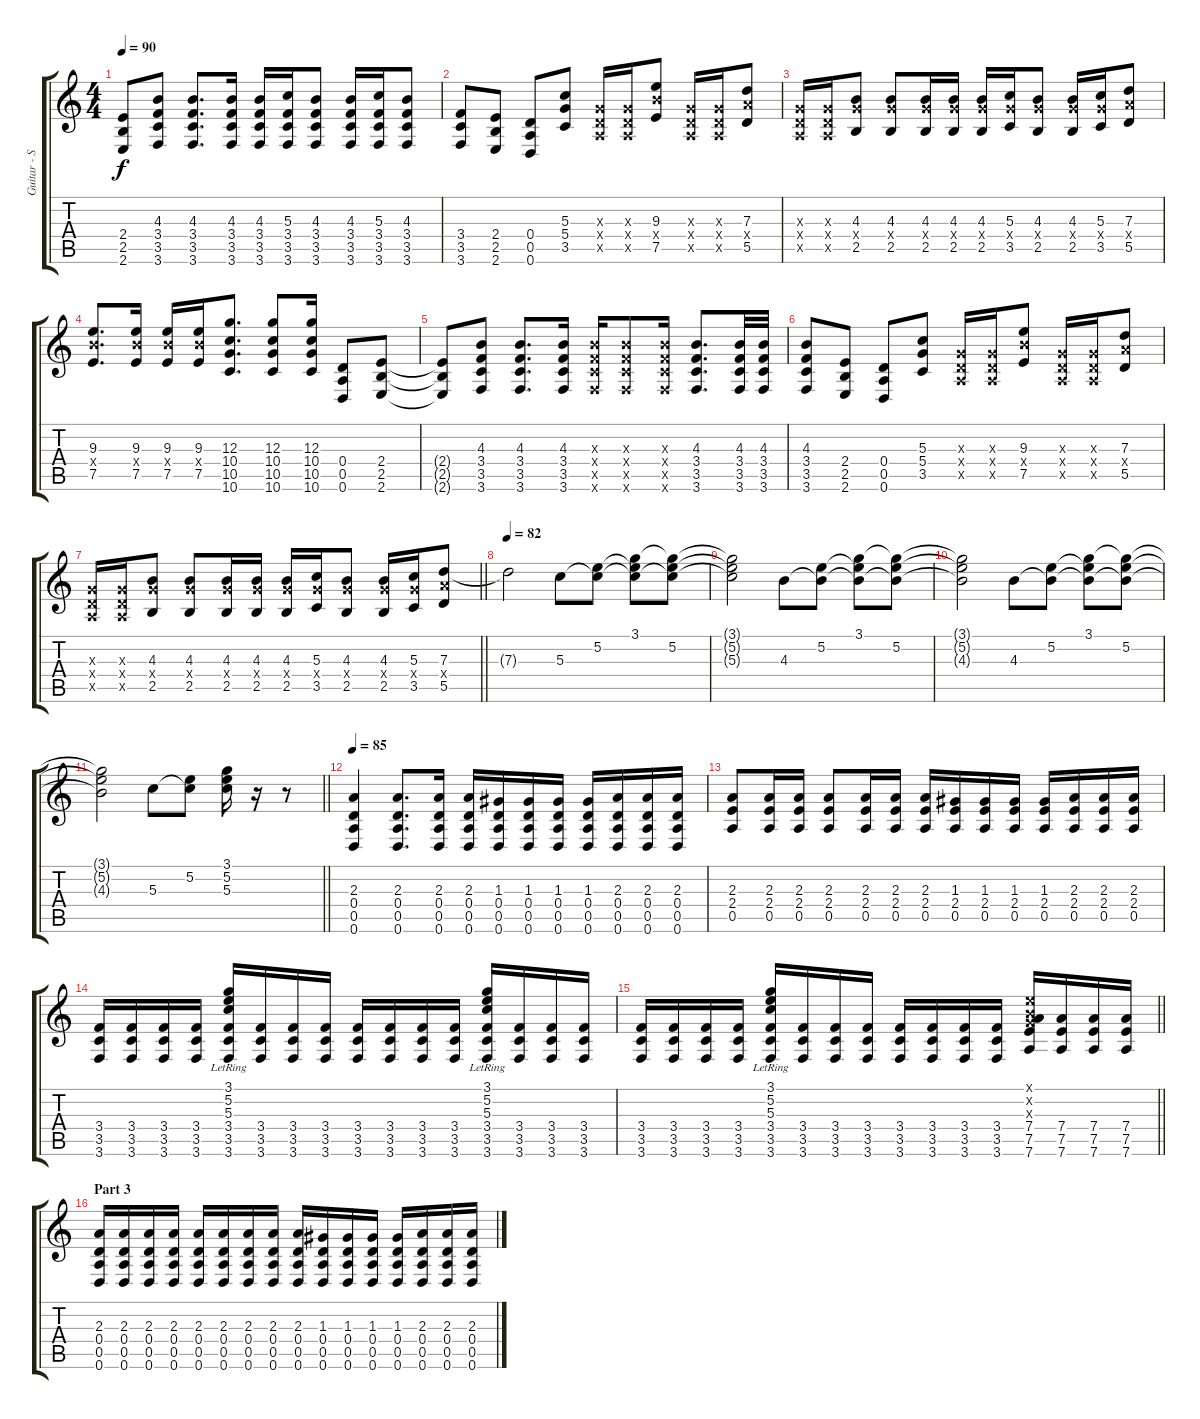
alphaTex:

\track ("Guitar - Simon Neil" "Guitar - S") {instrument electricguitarclean}
\staff {score tabs}
\tuning (E4 B3 G3 D3 A2 D2) {hide}
\ts (4 4)
\tempo 90
\clef g2
\ks c
(2.4{t} 2.5{t} 2.6{t}).8{dy f} (4.3 3.4 3.5 3.6).8 (4.3 3.4 3.5 3.6).8{d} (4.3 3.4 3.5 3.6).16 (4.3 3.4 3.5 3.6).16 (5.3 3.4 3.5 3.6).16 (4.3 3.4 3.5 3.6).8 (4.3 3.4 3.5 3.6).16 (5.3 3.4 3.5 3.6).16 (4.3 3.4 3.5 3.6).8 |
(3.4 3.5 3.6).8 (2.4 2.5 2.6).8 (0.4 0.5 0.6).8 (5.3 5.4 3.5).8 (0.3{x} 0.4{x} 0.5{x}).16 (0.3{x} 0.4{x} 0.5{x}).16 (9.3 9.4{x} 7.5).8 (0.3{x} 0.4{x} 0.5{x}).16 (0.3{x} 0.4{x} 0.5{x}).16 (7.3 7.4{x} 5.5).8 |
(0.3{x} 0.4{x} 0.5{x}).16 (0.3{x} 0.4{x} 0.5{x}).16 (4.3 5.4{x} 2.5).8 (4.3 5.4{x} 2.5).8 (4.3 5.4{x} 2.5).16 (4.3 5.4{x} 2.5).16 (4.3 5.4{x} 2.5).16 (5.3 5.4{x} 3.5).16 (4.3 5.4{x} 2.5).8 (4.3 5.4{x} 2.5).16 (5.3 5.4{x} 3.5).16 (7.3 7.4{x} 5.5).8 |
(9.3 9.4{x} 7.5).8{d} (9.3 9.4{x} 7.5).16 (9.3 9.4{x} 7.5).16 (9.3 9.4{x} 7.5).16 (12.3 10.4 10.5 10.6).8{d} (12.3 10.4 10.5 10.6).8 (12.3 10.4 10.5 10.6).16 (0.4 0.5 0.6).8 (2.4 2.5 2.6).8 |
(2.4{t} 2.5{t} 2.6{t}).8 (4.3 3.4 3.5 3.6).8 (4.3 3.4 3.5 3.6).8{d} (4.3 3.4 3.5 3.6).16 (4.3{x} 3.4{x} 3.5{x} 3.6{x}).16 (4.3{x} 3.4{x} 3.5{x} 3.6{x}).8 (4.3{x} 3.4{x} 3.5{x} 3.6{x}).16 (4.3 3.4 3.5 3.6).8{d} (4.3 3.4 3.5 3.6).32 (4.3 3.4 3.5 3.6).32 |
(4.3 3.4 3.5 3.6).8 (2.4 2.5 2.6).8 (0.4 0.5 0.6).8 (5.3 5.4 3.5).8 (0.3{x} 0.4{x} 0.5{x}).16 (0.3{x} 0.4{x} 0.5{x}).16 (9.3 9.4{x} 7.5).8 (0.3{x} 0.4{x} 0.5{x}).16 (0.3{x} 0.4{x} 0.5{x}).16 (7.3 7.4{x} 5.5).8 |
\barLineRight lightlight
(0.3{x} 0.4{x} 0.5{x}).16 (0.3{x} 0.4{x} 0.5{x}).16 (4.3 5.4{x} 2.5).8 (4.3 5.4{x} 2.5).8 (4.3 5.4{x} 2.5).16 (4.3 5.4{x} 2.5).16 (4.3 5.4{x} 2.5).16 (5.3 5.4{x} 3.5).16 (4.3 5.4{x} 2.5).8 (4.3 5.4{x} 2.5).16 (5.3 5.4{x} 3.5).16 (7.3 7.4{x} 5.5).8 |
\tempo 82
7.3{t}.2 5.3.8{volume 8 instrument electricguitarclean} (5.2 5.3{t}).8 (3.1 5.2{t} 5.3{t}).8 (3.1{t} 5.2 5.3{t}).8 |
(3.1{t} 5.2{t} 5.3{t}).2 4.3.8 (5.2 4.3{t}).8 (3.1 5.2{t} 4.3{t}).8 (3.1{t} 5.2 4.3{t}).8 |
(3.1{t} 5.2{t} 4.3{t}).2 4.3.8 (5.2 4.3{t}).8 (3.1 5.2{t} 4.3{t}).8 (3.1{t} 5.2 4.3{t}).8 |
\barLineRight lightlight
(3.1{t} 5.2{t} 4.3{t}).2 5.3.8 (5.2 5.3{t}).8 (3.1 5.2 5.3).16{volume 11} r.16 r.8 |
\tempo 85
(2.3 0.4 0.5 0.6).4{instrument overdrivenguitar} (2.3 0.4 0.5 0.6).8{d} (2.3 0.4 0.5 0.6).16 (2.3 0.4 0.5 0.6).16 (1.3 0.4 0.5 0.6).16 (1.3 0.4 0.5 0.6).16 (1.3 0.4 0.5 0.6).16 (1.3 0.4 0.5 0.6).16 (2.3 0.4 0.5 0.6).16 (2.3 0.4 0.5 0.6).16 (2.3 0.4 0.5 0.6).16 |
(2.3 2.4 0.5).8 (2.3 2.4 0.5).16 (2.3 2.4 0.5).16 (2.3 2.4 0.5).8 (2.3 2.4 0.5).16 (2.3 2.4 0.5).16 (2.3 2.4 0.5).16 (1.3 2.4 0.5).16 (1.3 2.4 0.5).16 (1.3 2.4 0.5).16 (1.3 2.4 0.5).16 (2.3 2.4 0.5).16 (2.3 2.4 0.5).16 (2.3 2.4 0.5).16 |
(3.4 3.5 3.6).16 (3.4 3.5 3.6).16 (3.4 3.5 3.6).16 (3.4 3.5 3.6).16 (3.1{lr} 5.2{lr} 5.3{lr} 3.4 3.5 3.6).16 (3.4 3.5 3.6).16 (3.4 3.5 3.6).16 (3.4 3.5 3.6).16 (3.4 3.5 3.6).16 (3.4 3.5 3.6).16 (3.4 3.5 3.6).16 (3.4 3.5 3.6).16 (3.1{lr} 5.2{lr} 5.3{lr} 3.4 3.5 3.6).16 (3.4 3.5 3.6).16 (3.4 3.5 3.6).16 (3.4 3.5 3.6).16 |
\barLineRight lightlight
(3.4 3.5 3.6).16 (3.4 3.5 3.6).16 (3.4 3.5 3.6).16 (3.4 3.5 3.6).16 (3.1{lr} 5.2{lr} 5.3{lr} 3.4 3.5 3.6).16 (3.4 3.5 3.6).16 (3.4 3.5 3.6).16 (3.4 3.5 3.6).16 (3.4 3.5 3.6).16 (3.4 3.5 3.6).16 (3.4 3.5 3.6).16 (3.4 3.5 3.6).16 (0.1{x} 0.2{x} 0.3{x} 7.4 7.5 7.6).16 (7.4 7.5 7.6).16 (7.4 7.5 7.6).16 (7.4 7.5 7.6).16 |
\section ("" "Part 3")
(2.3 0.4 0.5 0.6).16 (2.3 0.4 0.5 0.6).16 (2.3 0.4 0.5 0.6).16 (2.3 0.4 0.5 0.6).16 (2.3 0.4 0.5 0.6).16 (2.3 0.4 0.5 0.6).16 (2.3 0.4 0.5 0.6).16 (2.3 0.4 0.5 0.6).16 (2.3 0.4 0.5 0.6).16 (1.3 0.4 0.5 0.6).16 (1.3 0.4 0.5 0.6).16 (1.3 0.4 0.5 0.6).16 (1.3 0.4 0.5 0.6).16 (2.3 0.4 0.5 0.6).16 (2.3 0.4 0.5 0.6).16 (2.3 0.4 0.5 0.6).16
